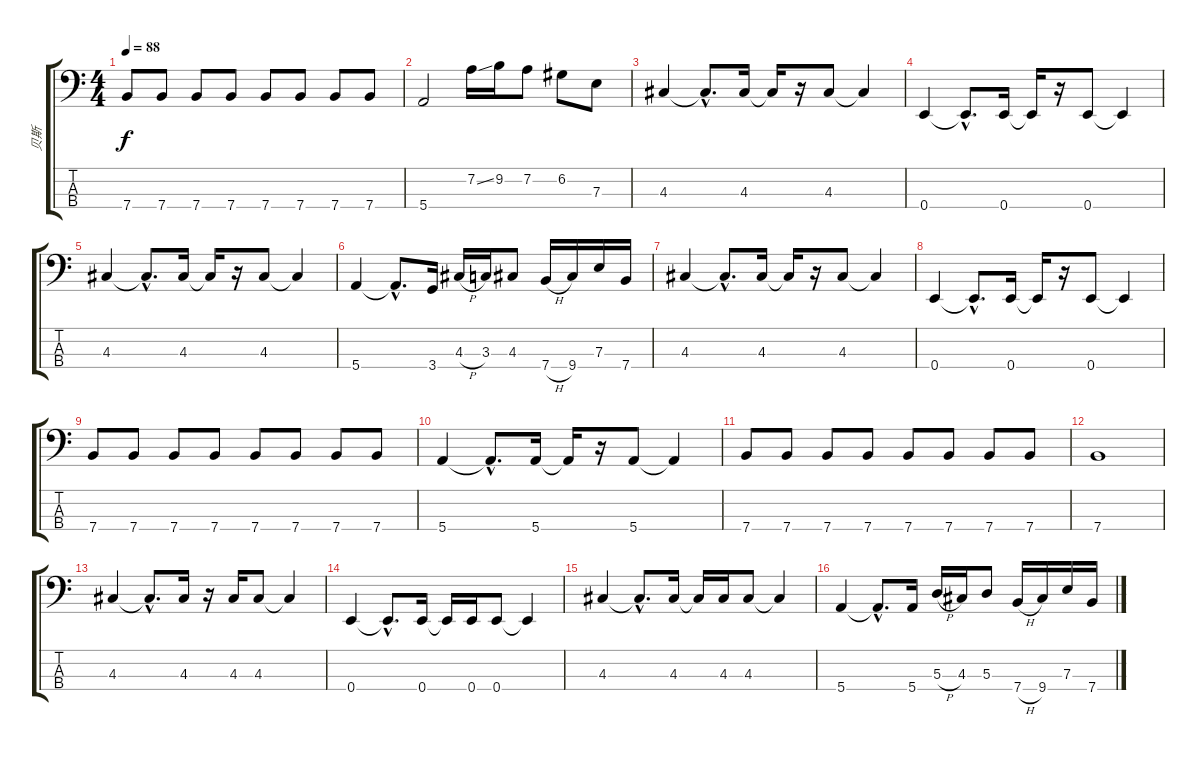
\track ("贝斯" "贝斯") {instrument electricbassfinger}
\staff {score tabs}
\tuning (G2 D2 A1 E1) {hide}
\ts (4 4)
\tempo 88
\clef f4
\ks c
7.4.8{dy f} 7.4.8 7.4.8 7.4.8 7.4.8 7.4.8 7.4.8 7.4.8 |
5.4.2 7.2{ss}.16 9.2.16 7.2.8 6.2.8 7.3.8 |
4.3.4 4.3{hac t}.8{d} 4.3.16 4.3{t}.16 r.16 4.3.8 4.3{t}.4 |
0.4.4 0.4{hac t}.8{d} 0.4.16 0.4{t}.16 r.16 0.4.8 0.4{t}.4 |
4.3.4 4.3{hac t}.8{d} 4.3.16 4.3{t}.16 r.16 4.3.8 4.3{t}.4 |
5.4.4 5.4{hac t}.8{d} 3.4.16 4.3{h}.16 3.3.16 4.3.8 7.4{h}.16 9.4.16 7.3.16 7.4.16 |
4.3.4 4.3{hac t}.8{d} 4.3.16 4.3{t}.16 r.16 4.3.8 4.3{t}.4 |
0.4.4 0.4{hac t}.8{d} 0.4.16 0.4{t}.16 r.16 0.4.8 0.4{t}.4 |
7.4.8 7.4.8 7.4.8 7.4.8 7.4.8 7.4.8 7.4.8 7.4.8 |
5.4.4 5.4{hac t}.8{d} 5.4.16 5.4{t}.16 r.16 5.4.8 5.4{t}.4 |
7.4.8 7.4.8 7.4.8 7.4.8 7.4.8 7.4.8 7.4.8 7.4.8 |
7.4.1 |
4.3.4 4.3{hac t}.8{d} 4.3.16 r.16 4.3.16 4.3.8 4.3{t}.4 |
0.4.4 0.4{hac t}.8{d} 0.4.16 0.4{t}.16 0.4.16 0.4.8 0.4{t}.4 |
4.3.4 4.3{hac t}.8{d} 4.3.16 4.3{t}.16 4.3.16 4.3.8 4.3{t}.4 |
5.4.4 5.4{hac t}.8{d} 5.4.16 5.3{h}.16 4.3.16 5.3.8 7.4{h}.16 9.4.16 7.3.16 7.4.16
